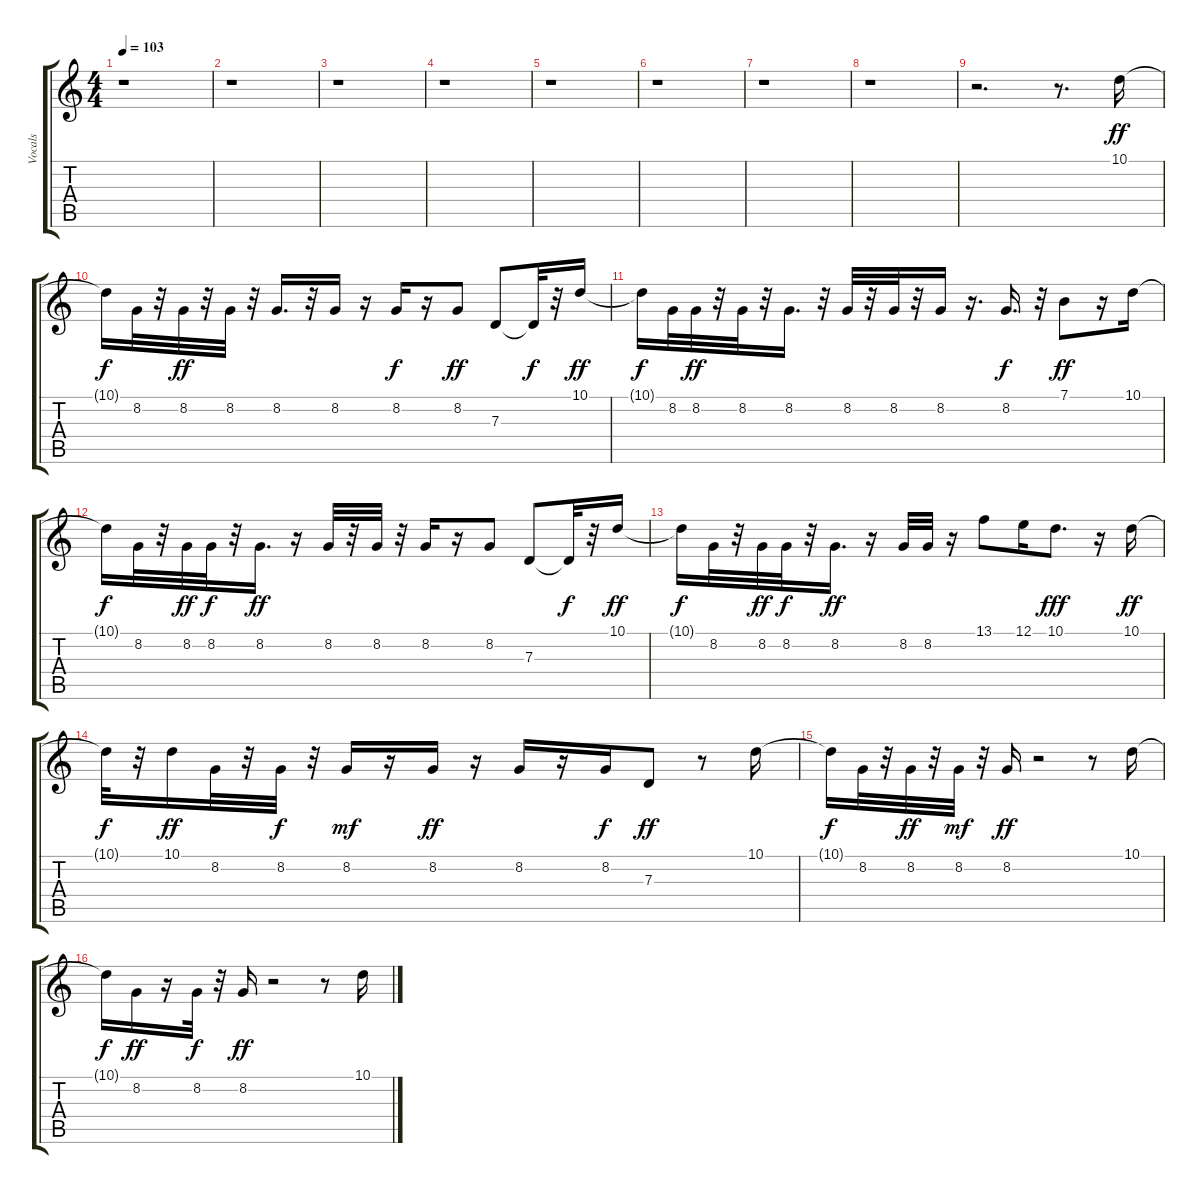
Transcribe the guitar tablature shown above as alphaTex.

\track ("Vocals" "Vocals") {instrument voiceoohs}
\staff {score tabs}
\tuning (E4 B3 G3 D3 A2 E2) {hide}
\ts (4 4)
\tempo 103
\clef g2
\ks c
r.1{dy ff} |
r.1 |
r.1 |
r.1 |
r.1 |
r.1 |
r.1 |
r.1 |
r.2{d} r.8{d} 10.1.16 |
10.1{t}.16{dy f} 8.2.32 r.32 8.2.32{dy ff} r.32 8.2.32 r.32 8.2.16{d} r.32 8.2.16 r.16 8.2.16{dy f} r.16 8.2.8{dy ff} 7.3.8 7.3{t}.32{dy f} r.32 10.1.16{dy ff} |
10.1{t}.16{dy f} 8.2.32 8.2.32{dy ff} r.32 8.2.32 r.32 8.2.16{d} r.32 8.2.32 r.32 8.2.32 r.32 8.2.16 r.16{d} 8.2.16{d dy f} r.32 7.1.8{dy ff} r.16 10.1.16 |
10.1{t}.16{dy f} 8.2.32 r.32 8.2.32{dy ff} 8.2.32{dy f} r.32 8.2.16{d dy ff} r.16 8.2.32 r.32 8.2.32 r.32 8.2.16 r.16 8.2.8 7.3.8 7.3{t}.32{dy f} r.32 10.1.16{dy ff} |
10.1{t}.16{dy f} 8.2.32 r.32 8.2.32{dy ff} 8.2.32{dy f} r.32 8.2.16{d dy ff} r.16 8.2.32 8.2.32 r.16 13.1.8 12.1.16 10.1.8{d dy fff} r.16 10.1.16{dy ff} |
10.1{t}.32{dy f} r.32 10.1.16{dy ff} 8.2.32 r.32 8.2.32{dy f} r.32 8.2.16{dy mf} r.16 8.2.16{dy ff} r.16 8.2.16 r.16 8.2.16{dy f} 7.3.8{dy ff} r.8 10.1.16 |
10.1{t}.16{dy f} 8.2.32 r.32 8.2.32{dy ff} r.32 8.2.32{dy mf} r.32 8.2.16{dy ff} r.2 r.8 10.1.16 |
10.1{t}.16{dy f} 8.2.16{dy ff} r.16 8.2.32{dy f} r.32 8.2.16{dy ff} r.2 r.8 10.1.16
